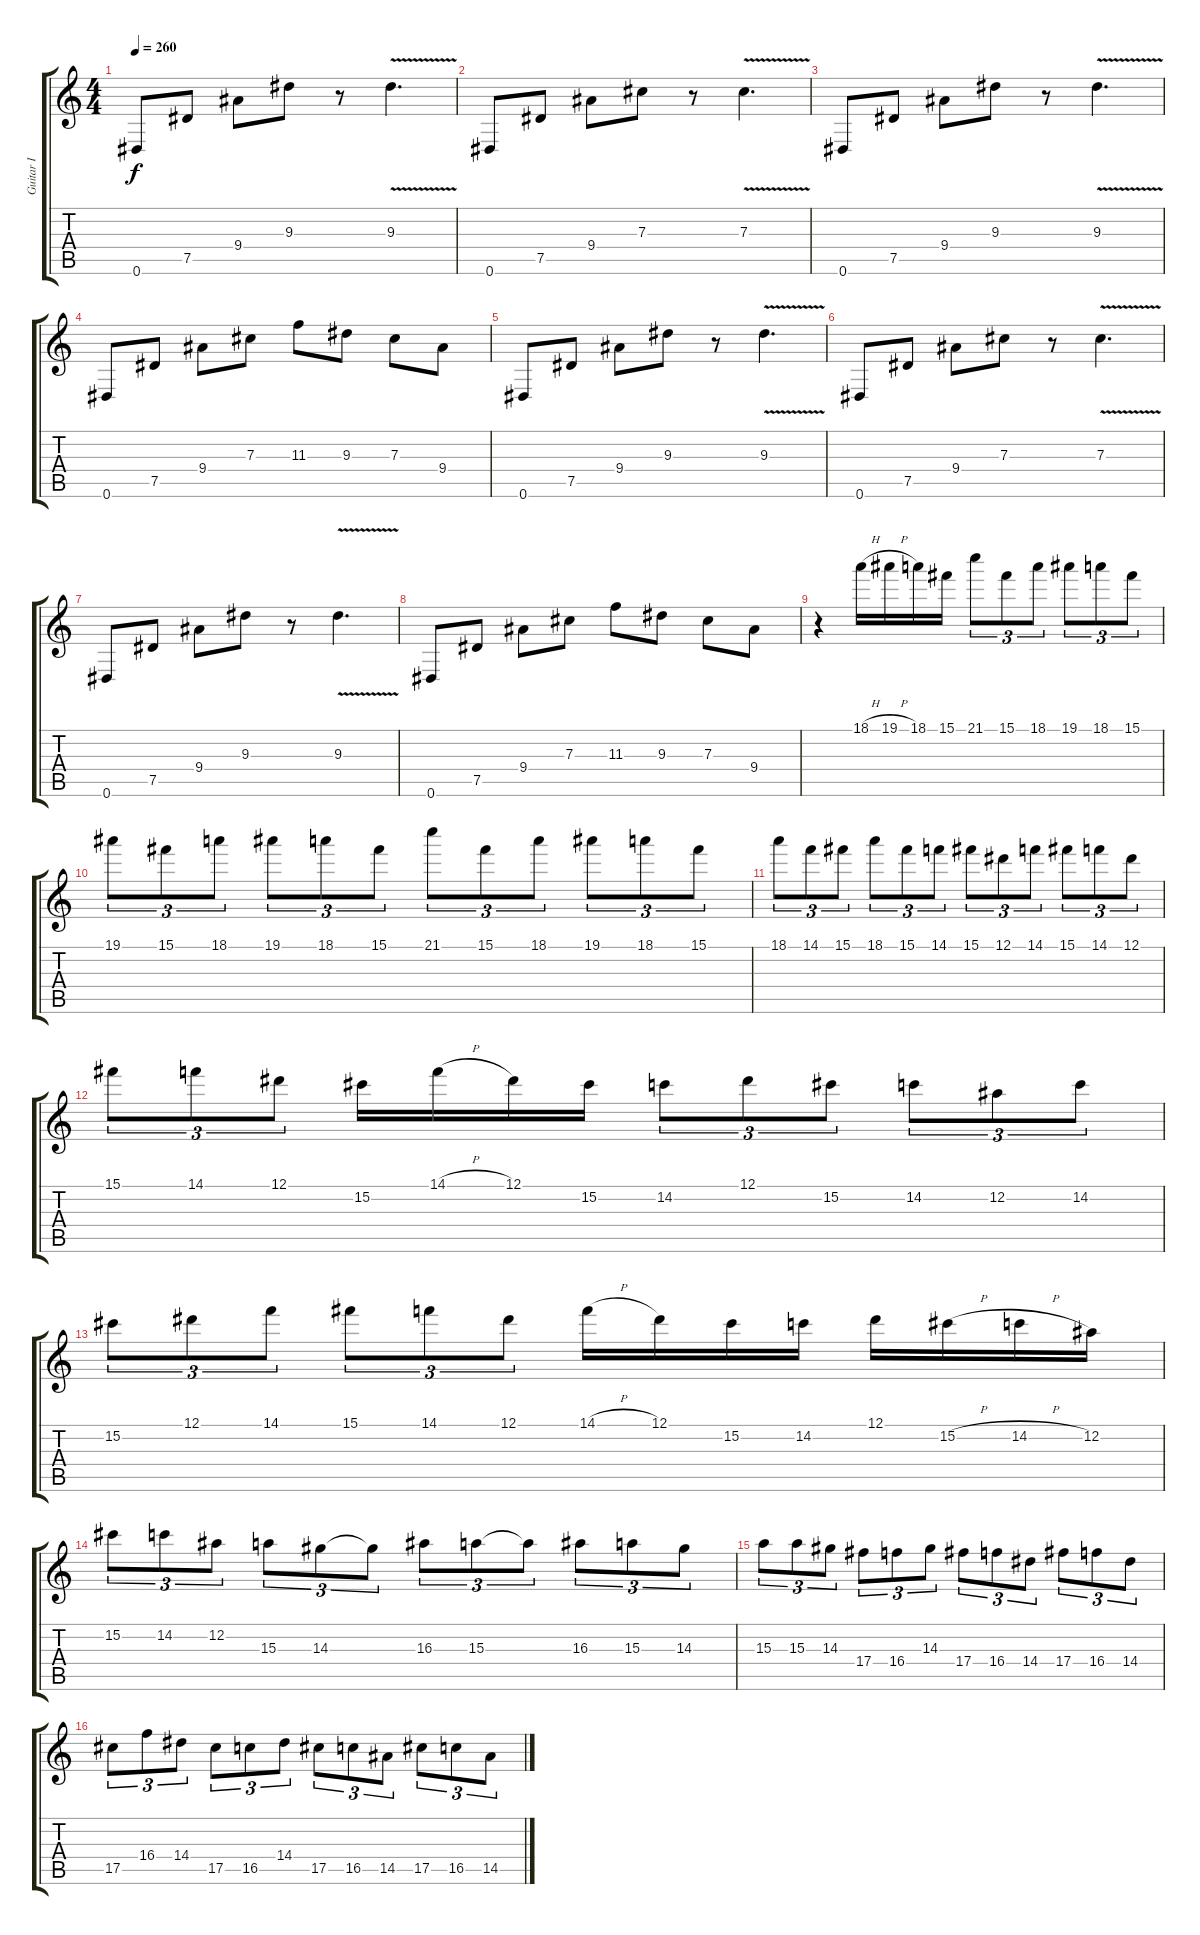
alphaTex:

\track ("Guitar I" "Guitar I") {instrument overdrivenguitar}
\staff {score tabs}
\tuning (Eb4 Bb3 Gb3 Db3 Ab2 Eb2) {hide}
\ts (4 4)
\tempo 260
\clef g2
\ks c
0.6.8{dy f} 7.5.8 9.4.8 9.3.8 r.8 9.3{v}.4{d} |
0.6.8 7.5.8 9.4.8 7.3.8 r.8 7.3{v}.4{d} |
0.6.8 7.5.8 9.4.8 9.3.8 r.8 9.3{v}.4{d} |
0.6.8 7.5.8 9.4.8 7.3.8 11.3.8 9.3.8 7.3.8 9.4.8 |
0.6.8 7.5.8 9.4.8 9.3.8 r.8 9.3{v}.4{d} |
0.6.8 7.5.8 9.4.8 7.3.8 r.8 7.3{v}.4{d} |
0.6.8 7.5.8 9.4.8 9.3.8 r.8 9.3{v}.4{d} |
0.6.8 7.5.8 9.4.8 7.3.8 11.3.8 9.3.8 7.3.8 9.4.8 |
r.4 18.1{h}.16 19.1{h}.16 18.1.16 15.1.16 21.1.8{tu (3 2)} 15.1.8{tu (3 2)} 18.1.8{tu (3 2)} 19.1.8{tu (3 2)} 18.1.8{tu (3 2)} 15.1.8{tu (3 2)} |
19.1.8{tu (3 2)} 15.1.8{tu (3 2)} 18.1.8{tu (3 2)} 19.1.8{tu (3 2)} 18.1.8{tu (3 2)} 15.1.8{tu (3 2)} 21.1.8{tu (3 2)} 15.1.8{tu (3 2)} 18.1.8{tu (3 2)} 19.1.8{tu (3 2)} 18.1.8{tu (3 2)} 15.1.8{tu (3 2)} |
18.1.8{tu (3 2)} 14.1.8{tu (3 2)} 15.1.8{tu (3 2)} 18.1.8{tu (3 2)} 15.1.8{tu (3 2)} 14.1.8{tu (3 2)} 15.1.8{tu (3 2)} 12.1.8{tu (3 2)} 14.1.8{tu (3 2)} 15.1.8{tu (3 2)} 14.1.8{tu (3 2)} 12.1.8{tu (3 2)} |
15.1.8{tu (3 2)} 14.1.8{tu (3 2)} 12.1.8{tu (3 2)} 15.2.16 14.1{h}.16 12.1.16 15.2.16 14.2.8{tu (3 2)} 12.1.8{tu (3 2)} 15.2.8{tu (3 2)} 14.2.8{tu (3 2)} 12.2.8{tu (3 2)} 14.2.8{tu (3 2)} |
15.2.8{tu (3 2)} 12.1.8{tu (3 2)} 14.1.8{tu (3 2)} 15.1.8{tu (3 2)} 14.1.8{tu (3 2)} 12.1.8{tu (3 2)} 14.1{h}.16 12.1.16 15.2.16 14.2.16 12.1.16 15.2{h}.16 14.2{h}.16 12.2.16 |
15.2.8{tu (3 2)} 14.2.8{tu (3 2)} 12.2.8{tu (3 2)} 15.3.8{tu (3 2)} 14.3.8{tu (3 2)} 14.3{t}.8{tu (3 2)} 16.3.8{tu (3 2)} 15.3.8{tu (3 2)} 15.3{t}.8{tu (3 2)} 16.3.8{tu (3 2)} 15.3.8{tu (3 2)} 14.3.8{tu (3 2)} |
15.3.8{tu (3 2)} 15.3.8{tu (3 2)} 14.3.8{tu (3 2)} 17.4.8{tu (3 2)} 16.4.8{tu (3 2)} 14.3.8{tu (3 2)} 17.4.8{tu (3 2)} 16.4.8{tu (3 2)} 14.4.8{tu (3 2)} 17.4.8{tu (3 2)} 16.4.8{tu (3 2)} 14.4.8{tu (3 2)} |
17.5.8{tu (3 2)} 16.4.8{tu (3 2)} 14.4.8{tu (3 2)} 17.5.8{tu (3 2)} 16.5.8{tu (3 2)} 14.4.8{tu (3 2)} 17.5.8{tu (3 2)} 16.5.8{tu (3 2)} 14.5.8{tu (3 2)} 17.5.8{tu (3 2)} 16.5.8{tu (3 2)} 14.5.8{tu (3 2)}
